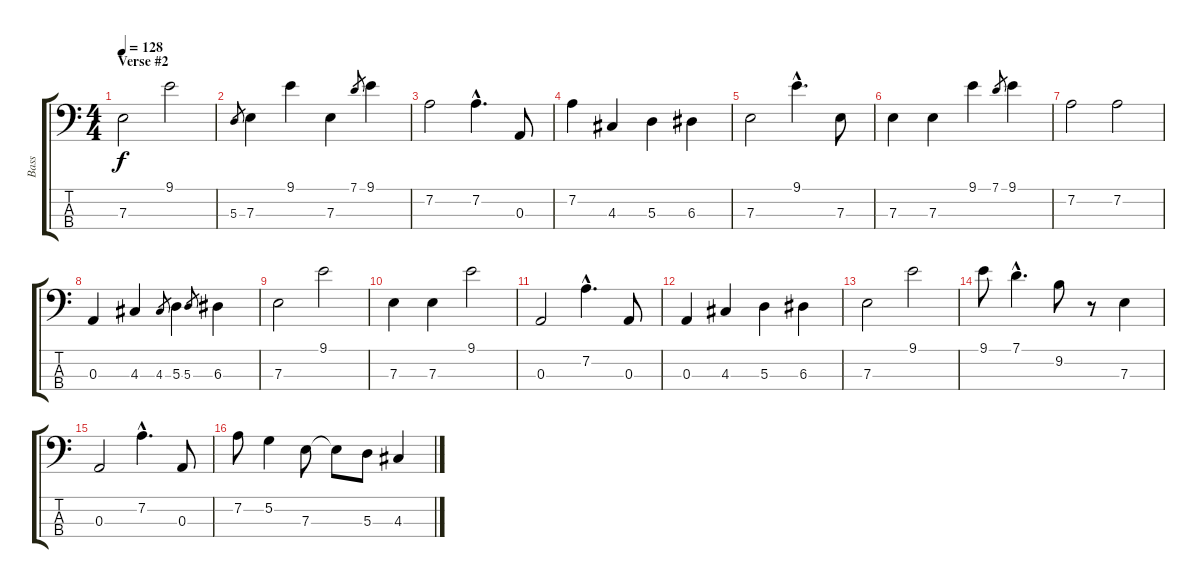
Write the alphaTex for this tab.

\track ("Bass" "Bass") {instrument electricbasspick}
\staff {score tabs}
\tuning (G2 D2 A1 E1) {hide}
\ts (4 4)
\section ("" "Verse #2")
\tempo 128
\clef f4
\ks c
7.3.2{dy f} 9.1.2 |
5.3.8{gr} 7.3.4 9.1.4 7.3.4 7.1.8{gr} 9.1.4 |
7.2.2 7.2{hac}.4{d} 0.3.8 |
7.2.4 4.3.4 5.3.4 6.3.4 |
7.3.2 9.1{hac}.4{d} 7.3.8 |
7.3.4 7.3.4 9.1.4 7.1.8{gr} 9.1.4 |
7.2.2 7.2.2 |
0.3.4 4.3.4 4.3.8{gr} 5.3.4 5.3.8{gr} 6.3.4 |
7.3.2 9.1.2 |
7.3.4 7.3.4 9.1.2 |
0.3.2 7.2{hac}.4{d} 0.3.8 |
0.3.4 4.3.4 5.3.4 6.3.4 |
7.3.2 9.1.2 |
9.1.8 7.1{hac}.4{d} 9.2.8 r.8 7.3.4 |
0.3.2 7.2{hac}.4{d} 0.3.8 |
7.2.8 5.2.4 7.3.8 7.3{t}.8 5.3.8 4.3.4
